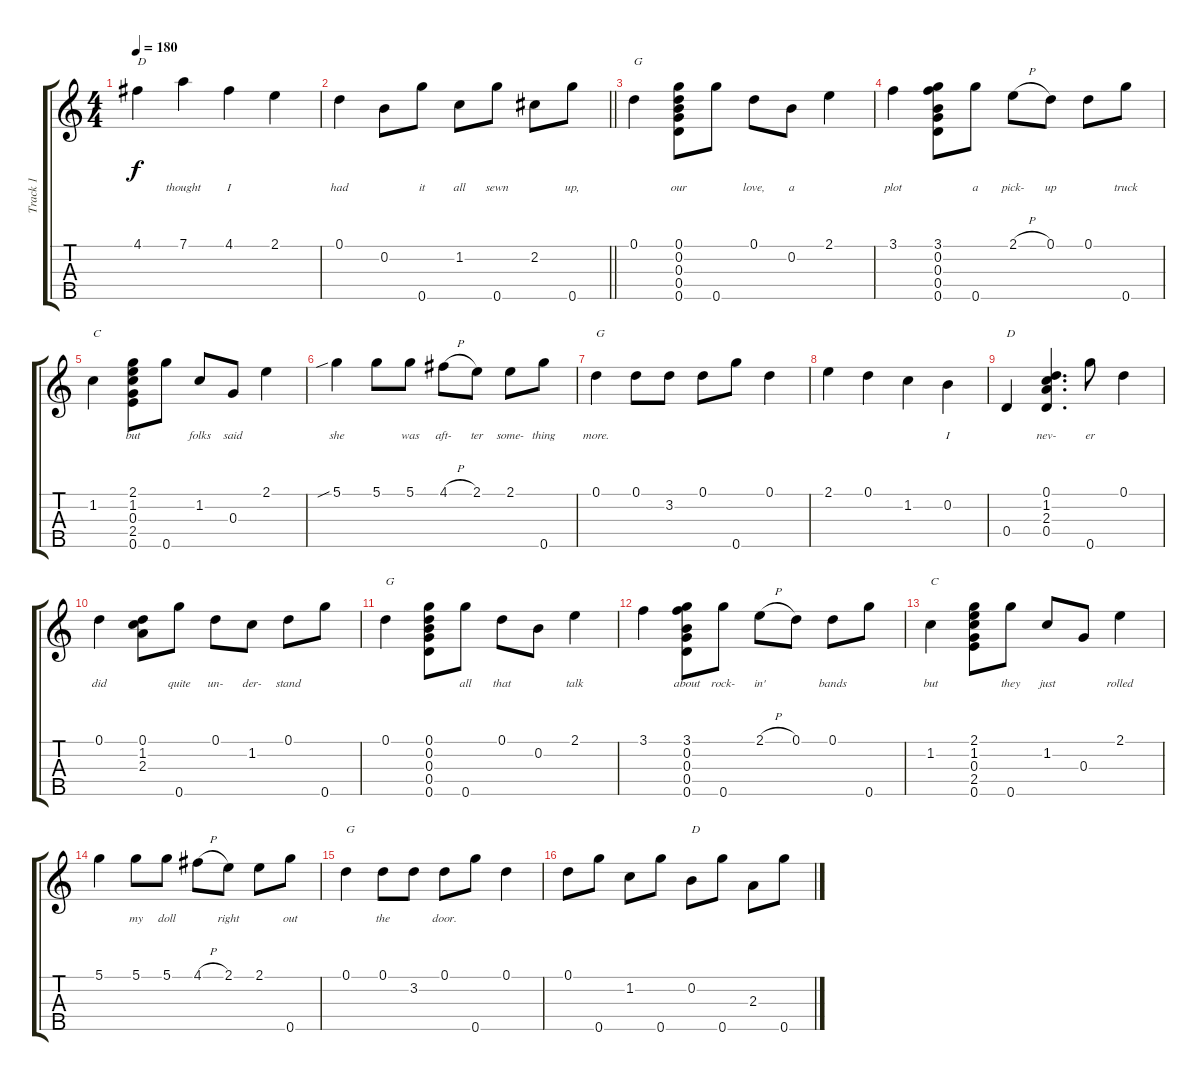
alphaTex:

\track ("Track 1" "Track 1") {instrument banjo}
\staff {score tabs}
\tuning (D4 B3 G3 D3 G4) {hide}
\displaytranspose 12
\ts (4 4)
\tempo 180
\clef g2
\ks c
4.1.4{txt "D" lyrics (0 "") lyrics (1 "") lyrics (2 "") lyrics (3 "") lyrics (4 "") dy f} 7.1.4{lyrics (0 "thought") lyrics (1 "") lyrics (2 "") lyrics (3 "") lyrics (4 "")} 4.1.4{lyrics (0 "I") lyrics (1 "") lyrics (2 "") lyrics (3 "") lyrics (4 "")} 2.1.4{lyrics (0 "") lyrics (1 "") lyrics (2 "") lyrics (3 "") lyrics (4 "")} |
\barLineRight lightlight
0.1.4{lyrics (0 "had") lyrics (1 "") lyrics (2 "") lyrics (3 "") lyrics (4 "")} 0.2.8{lyrics (0 "") lyrics (1 "") lyrics (2 "") lyrics (3 "") lyrics (4 "")} 0.5.8{lyrics (0 "it") lyrics (1 "") lyrics (2 "") lyrics (3 "") lyrics (4 "")} 1.2.8{lyrics (0 "all") lyrics (1 "") lyrics (2 "") lyrics (3 "") lyrics (4 "")} 0.5.8{lyrics (0 "sewn") lyrics (1 "") lyrics (2 "") lyrics (3 "") lyrics (4 "")} 2.2.8{lyrics (0 "") lyrics (1 "") lyrics (2 "") lyrics (3 "") lyrics (4 "")} 0.5.8{lyrics (0 "up,") lyrics (1 "") lyrics (2 "") lyrics (3 "") lyrics (4 "")} |
0.1.4{txt "G" lyrics (0 "") lyrics (1 "") lyrics (2 "") lyrics (3 "") lyrics (4 "")} (0.1 0.2 0.3 0.4 0.5).8{lyrics (0 "our") lyrics (1 "") lyrics (2 "") lyrics (3 "") lyrics (4 "")} 0.5.8{lyrics (0 "") lyrics (1 "") lyrics (2 "") lyrics (3 "") lyrics (4 "")} 0.1.8{lyrics (0 "love,") lyrics (1 "") lyrics (2 "") lyrics (3 "") lyrics (4 "")} 0.2.8{lyrics (0 "a") lyrics (1 "") lyrics (2 "") lyrics (3 "") lyrics (4 "")} 2.1.4{lyrics (0 "") lyrics (1 "") lyrics (2 "") lyrics (3 "") lyrics (4 "")} |
3.1.4{lyrics (0 "plot") lyrics (1 "") lyrics (2 "") lyrics (3 "") lyrics (4 "")} (3.1 0.2 0.3 0.4 0.5).8{lyrics (0 "") lyrics (1 "") lyrics (2 "") lyrics (3 "") lyrics (4 "")} 0.5.8{lyrics (0 "a") lyrics (1 "") lyrics (2 "") lyrics (3 "") lyrics (4 "")} 2.1{h}.8{lyrics (0 "pick-") lyrics (1 "") lyrics (2 "") lyrics (3 "") lyrics (4 "")} 0.1.8{lyrics (0 "up") lyrics (1 "") lyrics (2 "") lyrics (3 "") lyrics (4 "")} 0.1.8{lyrics (0 "") lyrics (1 "") lyrics (2 "") lyrics (3 "") lyrics (4 "")} 0.5.8{lyrics (0 "truck") lyrics (1 "") lyrics (2 "") lyrics (3 "") lyrics (4 "")} |
1.2.4{txt "C" lyrics (0 "") lyrics (1 "") lyrics (2 "") lyrics (3 "") lyrics (4 "")} (2.1 1.2 0.3 2.4 0.5).8{lyrics (0 "but") lyrics (1 "") lyrics (2 "") lyrics (3 "") lyrics (4 "")} 0.5.8{lyrics (0 "") lyrics (1 "") lyrics (2 "") lyrics (3 "") lyrics (4 "")} 1.2.8{lyrics (0 "folks") lyrics (1 "") lyrics (2 "") lyrics (3 "") lyrics (4 "")} 0.3.8{lyrics (0 "said") lyrics (1 "") lyrics (2 "") lyrics (3 "") lyrics (4 "")} 2.1.4{lyrics (0 "") lyrics (1 "") lyrics (2 "") lyrics (3 "") lyrics (4 "")} |
5.1{sib}.4{lyrics (0 "she") lyrics (1 "") lyrics (2 "") lyrics (3 "") lyrics (4 "")} 5.1.8{lyrics (0 "") lyrics (1 "") lyrics (2 "") lyrics (3 "") lyrics (4 "")} 5.1.8{lyrics (0 "was") lyrics (1 "") lyrics (2 "") lyrics (3 "") lyrics (4 "")} 4.1{h}.8{lyrics (0 "aft-") lyrics (1 "") lyrics (2 "") lyrics (3 "") lyrics (4 "")} 2.1.8{lyrics (0 "ter") lyrics (1 "") lyrics (2 "") lyrics (3 "") lyrics (4 "")} 2.1.8{lyrics (0 "some-") lyrics (1 "") lyrics (2 "") lyrics (3 "") lyrics (4 "")} 0.5.8{lyrics (0 "thing") lyrics (1 "") lyrics (2 "") lyrics (3 "") lyrics (4 "")} |
0.1.4{txt "G" lyrics (0 "more.") lyrics (1 "") lyrics (2 "") lyrics (3 "") lyrics (4 "")} 0.1.8{lyrics (0 "") lyrics (1 "") lyrics (2 "") lyrics (3 "") lyrics (4 "")} 3.2.8{lyrics (0 "") lyrics (1 "") lyrics (2 "") lyrics (3 "") lyrics (4 "")} 0.1.8{lyrics (0 "") lyrics (1 "") lyrics (2 "") lyrics (3 "") lyrics (4 "")} 0.5.8{lyrics (0 "") lyrics (1 "") lyrics (2 "") lyrics (3 "") lyrics (4 "")} 0.1.4{lyrics (0 "") lyrics (1 "") lyrics (2 "") lyrics (3 "") lyrics (4 "")} |
2.1.4{lyrics (0 "") lyrics (1 "") lyrics (2 "") lyrics (3 "") lyrics (4 "")} 0.1.4{lyrics (0 "") lyrics (1 "") lyrics (2 "") lyrics (3 "") lyrics (4 "")} 1.2.4{lyrics (0 "") lyrics (1 "") lyrics (2 "") lyrics (3 "") lyrics (4 "")} 0.2.4{lyrics (0 "I") lyrics (1 "") lyrics (2 "") lyrics (3 "") lyrics (4 "")} |
0.4.4{txt "D" lyrics (0 "") lyrics (1 "") lyrics (2 "") lyrics (3 "") lyrics (4 "")} (0.1 1.2 2.3 0.4).4{d lyrics (0 "nev-") lyrics (1 "") lyrics (2 "") lyrics (3 "") lyrics (4 "")} 0.5.8{lyrics (0 "er") lyrics (1 "") lyrics (2 "") lyrics (3 "") lyrics (4 "")} 0.1.4{lyrics (0 "") lyrics (1 "") lyrics (2 "") lyrics (3 "") lyrics (4 "")} |
0.1.4{lyrics (0 "did") lyrics (1 "") lyrics (2 "") lyrics (3 "") lyrics (4 "")} (0.1 1.2 2.3).8{lyrics (0 "") lyrics (1 "") lyrics (2 "") lyrics (3 "") lyrics (4 "")} 0.5.8{lyrics (0 "quite") lyrics (1 "") lyrics (2 "") lyrics (3 "") lyrics (4 "")} 0.1.8{lyrics (0 "un-") lyrics (1 "") lyrics (2 "") lyrics (3 "") lyrics (4 "")} 1.2.8{lyrics (0 "der-") lyrics (1 "") lyrics (2 "") lyrics (3 "") lyrics (4 "")} 0.1.8{lyrics (0 "stand") lyrics (1 "") lyrics (2 "") lyrics (3 "") lyrics (4 "")} 0.5.8{lyrics (0 "") lyrics (1 "") lyrics (2 "") lyrics (3 "") lyrics (4 "")} |
0.1.4{txt "G" lyrics (0 "") lyrics (1 "") lyrics (2 "") lyrics (3 "") lyrics (4 "")} (0.1 0.2 0.3 0.4 0.5).8{lyrics (0 "") lyrics (1 "") lyrics (2 "") lyrics (3 "") lyrics (4 "")} 0.5.8{lyrics (0 "all") lyrics (1 "") lyrics (2 "") lyrics (3 "") lyrics (4 "")} 0.1.8{lyrics (0 "that") lyrics (1 "") lyrics (2 "") lyrics (3 "") lyrics (4 "")} 0.2.8{lyrics (0 "") lyrics (1 "") lyrics (2 "") lyrics (3 "") lyrics (4 "")} 2.1.4{lyrics (0 "talk") lyrics (1 "") lyrics (2 "") lyrics (3 "") lyrics (4 "")} |
3.1.4{lyrics (0 "") lyrics (1 "") lyrics (2 "") lyrics (3 "") lyrics (4 "")} (3.1 0.2 0.3 0.4 0.5).8{lyrics (0 "about") lyrics (1 "") lyrics (2 "") lyrics (3 "") lyrics (4 "")} 0.5.8{lyrics (0 "rock-") lyrics (1 "") lyrics (2 "") lyrics (3 "") lyrics (4 "")} 2.1{h}.8{lyrics (0 "in'") lyrics (1 "") lyrics (2 "") lyrics (3 "") lyrics (4 "")} 0.1.8{lyrics (0 "") lyrics (1 "") lyrics (2 "") lyrics (3 "") lyrics (4 "")} 0.1.8{lyrics (0 "bands") lyrics (1 "") lyrics (2 "") lyrics (3 "") lyrics (4 "")} 0.5.8{lyrics (0 "") lyrics (1 "") lyrics (2 "") lyrics (3 "") lyrics (4 "")} |
1.2.4{txt "C" lyrics (0 "but") lyrics (1 "") lyrics (2 "") lyrics (3 "") lyrics (4 "")} (2.1 1.2 0.3 2.4 0.5).8{lyrics (0 "") lyrics (1 "") lyrics (2 "") lyrics (3 "") lyrics (4 "")} 0.5.8{lyrics (0 "they") lyrics (1 "") lyrics (2 "") lyrics (3 "") lyrics (4 "")} 1.2.8{lyrics (0 "just") lyrics (1 "") lyrics (2 "") lyrics (3 "") lyrics (4 "")} 0.3.8{lyrics (0 "") lyrics (1 "") lyrics (2 "") lyrics (3 "") lyrics (4 "")} 2.1.4{lyrics (0 "rolled") lyrics (1 "") lyrics (2 "") lyrics (3 "") lyrics (4 "")} |
5.1.4{lyrics (0 "") lyrics (1 "") lyrics (2 "") lyrics (3 "") lyrics (4 "")} 5.1.8{lyrics (0 "my") lyrics (1 "") lyrics (2 "") lyrics (3 "") lyrics (4 "")} 5.1.8{lyrics (0 "doll") lyrics (1 "") lyrics (2 "") lyrics (3 "") lyrics (4 "")} 4.1{h}.8{lyrics (0 "") lyrics (1 "") lyrics (2 "") lyrics (3 "") lyrics (4 "")} 2.1.8{lyrics (0 "right") lyrics (1 "") lyrics (2 "") lyrics (3 "") lyrics (4 "")} 2.1.8{lyrics (0 "") lyrics (1 "") lyrics (2 "") lyrics (3 "") lyrics (4 "")} 0.5.8{lyrics (0 "out") lyrics (1 "") lyrics (2 "") lyrics (3 "") lyrics (4 "")} |
0.1.4{txt "G" lyrics (0 "") lyrics (1 "") lyrics (2 "") lyrics (3 "") lyrics (4 "")} 0.1.8{lyrics (0 "the") lyrics (1 "") lyrics (2 "") lyrics (3 "") lyrics (4 "")} 3.2.8{lyrics (0 "") lyrics (1 "") lyrics (2 "") lyrics (3 "") lyrics (4 "")} 0.1.8{lyrics (0 "door.") lyrics (1 "") lyrics (2 "") lyrics (3 "") lyrics (4 "")} 0.5.8{lyrics (0 "") lyrics (1 "") lyrics (2 "") lyrics (3 "") lyrics (4 "")} 0.1.4{lyrics (0 "") lyrics (1 "") lyrics (2 "") lyrics (3 "") lyrics (4 "")} |
0.1.8{lyrics (0 "") lyrics (1 "") lyrics (2 "") lyrics (3 "") lyrics (4 "")} 0.5.8{lyrics (0 "") lyrics (1 "") lyrics (2 "") lyrics (3 "") lyrics (4 "")} 1.2.8{lyrics (0 "") lyrics (1 "") lyrics (2 "") lyrics (3 "") lyrics (4 "")} 0.5.8{lyrics (0 "") lyrics (1 "") lyrics (2 "") lyrics (3 "") lyrics (4 "")} 0.2.8{txt "D" lyrics (0 "") lyrics (1 "") lyrics (2 "") lyrics (3 "") lyrics (4 "")} 0.5.8{lyrics (0 "") lyrics (1 "") lyrics (2 "") lyrics (3 "") lyrics (4 "")} 2.3.8{lyrics (0 "") lyrics (1 "") lyrics (2 "") lyrics (3 "") lyrics (4 "")} 0.5.8{lyrics (0 "") lyrics (1 "") lyrics (2 "") lyrics (3 "") lyrics (4 "")}
